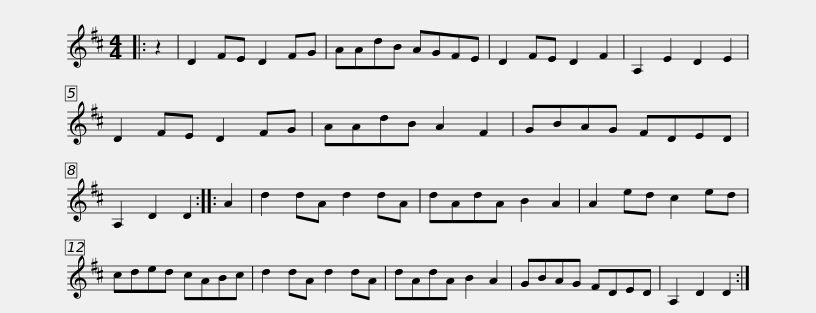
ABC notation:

X:1
L:1/8
M:4/4
I:linebreak $
K:D
V:1 treble
V:1
|: z2 | D2 FE D2 FG | AAdB AGFE | D2 FE D2 F2 | A,2 E2 D2 E2 | %5
 D2 FE D2 FG | AAdB A2 F2 |$ GBAG FDED | A,2 D2 D2 :: A2 | %10
 d2 dA d2 dA | dAdA B2 A2 | A2 ed c2 ed | cded cABc |$ d2 dA d2 dA | %15
 dAdA B2 A2 | GBAG FDED | A,2 D2 D2 :| %18
